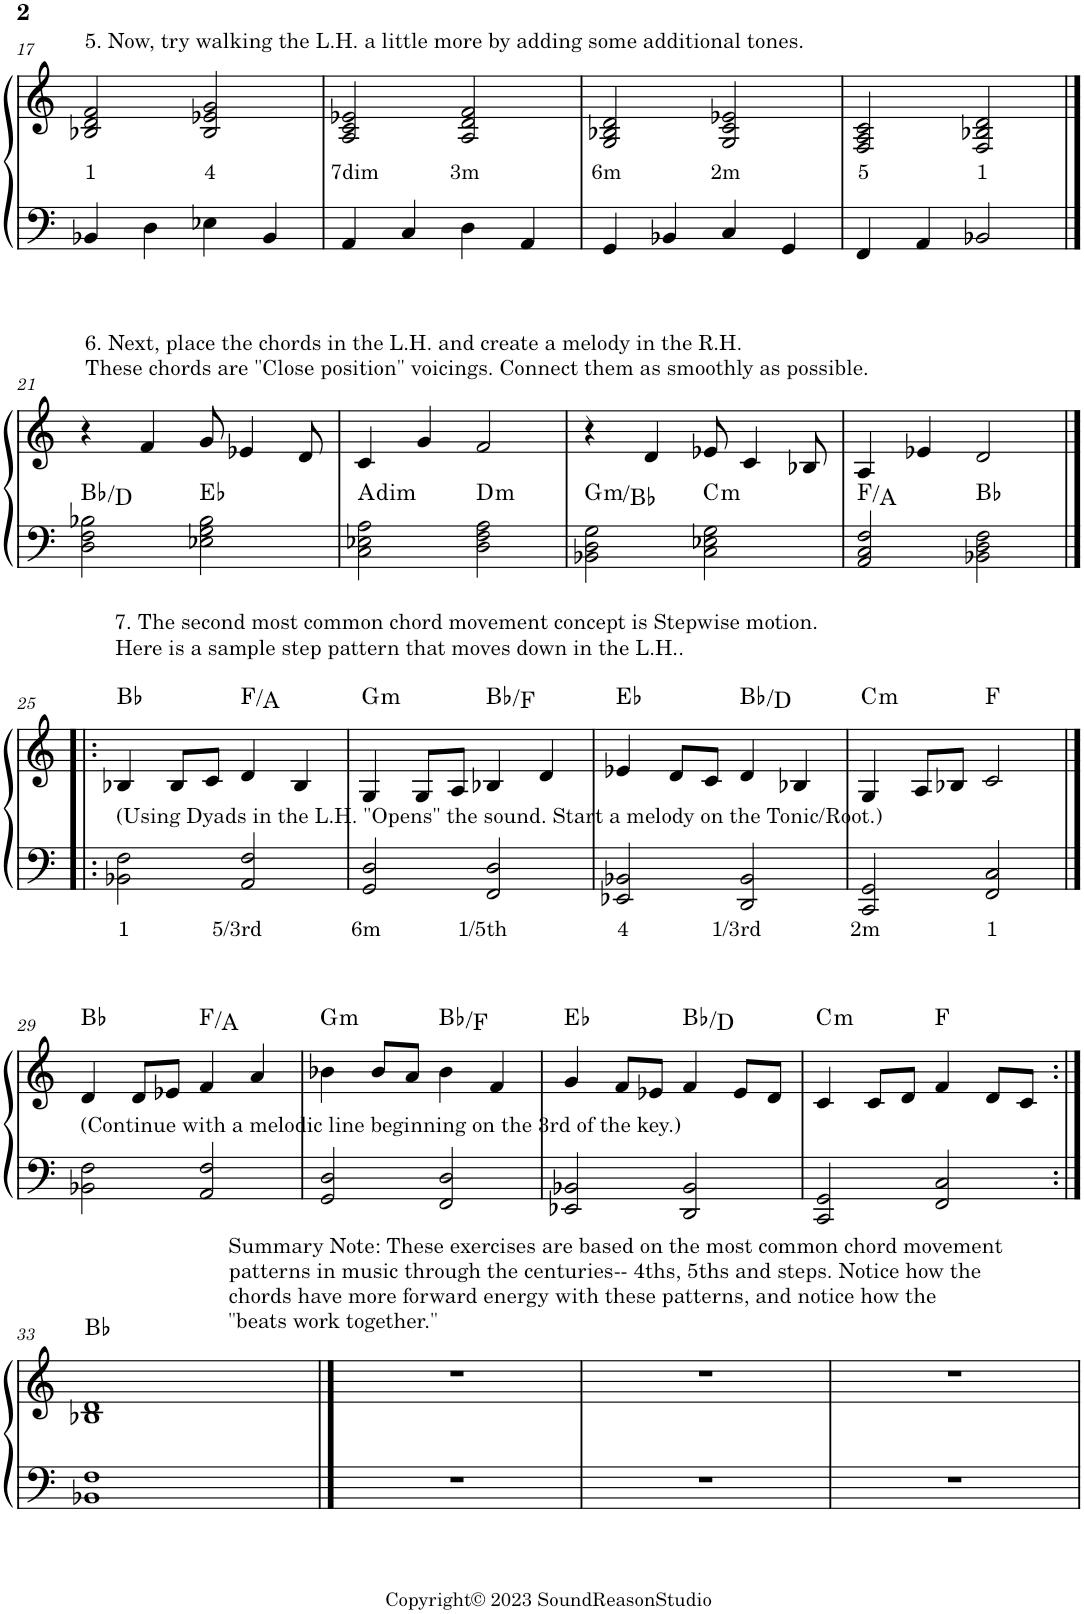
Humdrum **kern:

**kern	**text	**kern	**text	**harte
*part1	*part1	*part1	*part1	*part1
*staff2	*staff2	*staff1	*staff1	*
*I"Piano	*	*	*	*
*I'Pno.	*	*	*	*
!!LO:PB:g=z
*clefF4	*	*clefG2	*	*
*k[]	*	*k[]	*	*
*M4/4	*	*M4/4	*	*
=17	=17	=17	=17	=17
!	!	!LO:TX:a:t=5. Now, try walking the L.H. a little more by adding some additional tones.	!	!
!	!	!	!LO:LY:b	!
4BB-X/	.	2B-X/ 2d/ 2f/	1	.
4D\	.	.	.	.
!	!	!	!LO:LY:b	!
4E-X\	.	2B-/ 2e-X/ 2g/	4	.
4BB-/	.	.	.	.
=18	=18	=18	=18	=18
!	!	!	!LO:LY:b	!
4AA/	.	2A/ 2c/ 2e-X/	7dim	.
4C/	.	.	.	.
!	!	!	!LO:LY:b	!
4D\	.	2A/ 2d/ 2f/	3m	.
4AA/	.	.	.	.
=19	=19	=19	=19	=19
!	!	!	!LO:LY:b	!
4GG/	.	2G/ 2B-X/ 2d/	6m	.
4BB-X/	.	.	.	.
!	!	!	!LO:LY:b	!
4C/	.	2G/ 2c/ 2e-X/	2m	.
4GG/	.	.	.	.
=20	=20	=20	=20	=20
!	!	!	!LO:LY:b	!
4FF/	.	2F/ 2A/ 2c/	5	.
4AA/	.	.	.	.
!	!	!	!LO:LY:b	!
2BB-X/	.	2F/ 2B-X/ 2d/	1	.
!!LO:LB:g=z
==21	==21	==21	==21	==21
!	!	!LO:TX:a:t=6. Next, place the chords in the L.H. and create a melody in the R.H.	!	!
!	!	!LO:TX:a:t=These chords are "Close position" voicings. Connect them as smoothly as possible.	!	!
2D\ 2F\ 2B-X\	.	4r	.	Bb:maj/3
.	.	4f/	.	.
2E-X\ 2G\ 2B-\	.	8g/	.	Eb:maj
.	.	4e-X/	.	.
.	.	8d/	.	.
=22	=22	=22	=22	=22
!	!	!	!	!LO:H:kt=dim
2C\ 2E-X\ 2A\	.	4c/	.	A:dim
.	.	4g/	.	.
!	!	!	!	!LO:H:kt=m
2D\ 2F\ 2A\	.	2f/	.	D:min
=23	=23	=23	=23	=23
!	!	!	!	!LO:H:kt=m
2BB-X\ 2D\ 2G\	.	4r	.	G:min/b3
.	.	4d/	.	.
!	!	!	!	!LO:H:kt=m
2C\ 2E-X\ 2G\	.	8e-X/	.	C:min
.	.	4c/	.	.
.	.	8B-X/	.	.
=24	=24	=24	=24	=24
2AA/ 2C/ 2F/	.	4A/	.	F:maj/3
.	.	4e-X/	.	.
2BB-X\ 2D\ 2F\	.	2d/	.	Bb:maj
!!LO:LB:g=z
=25|!:	=25|!:	=25|!:	=25|!:	=25|!:
!	!	!LO:TX:a:t=7. The second most common chord movement concept is Stepwise motion.	!	!
!	!	!LO:TX:a:t=Here is a sample step pattern that moves down in the L.H..	!	!
!LO:TX:a:t=(Using Dyads in the L.H. "Opens" the sound. Start a melody on the Tonic/Root.)	!	!	!	!
!	!LO:LY:b	!	!	!
2BB-X\ 2F\	1	4B-X/	.	Bb:maj
.	.	8B-/L	.	.
.	.	8c/J	.	.
!	!LO:LY:b	!	!	!
2AA/ 2F/	5/3rd	4d/	.	F:maj/3
.	.	4B-/	.	.
=26	=26	=26	=26	=26
!	!LO:LY:b	!	!	!LO:H:kt=m
2GG/ 2D/	6m	4G/	.	G:min
.	.	8G/L	.	.
.	.	8A/J	.	.
!	!LO:LY:b	!	!	!
2FF/ 2D/	1/5th	4B-X/	.	Bb:maj/5
.	.	4d/	.	.
=27	=27	=27	=27	=27
!	!LO:LY:b	!	!	!
2EE-X/ 2BB-X/	4	4e-X/	.	Eb:maj
.	.	8d/L	.	.
.	.	8c/J	.	.
!	!LO:LY:b	!	!	!
2DD/ 2BB-/	1/3rd	4d/	.	Bb:maj/3
.	.	4B-X/	.	.
=28	=28	=28	=28	=28
!	!LO:LY:b	!	!	!LO:H:kt=m
2CC/ 2GG/	2m	4G/	.	C:min
.	.	8A/L	.	.
.	.	8B-X/J	.	.
!	!LO:LY:b	!	!	!
2FF/ 2C/	1	2c/	.	F:maj
!!LO:LB:g=z
==29	==29	==29	==29	==29
!LO:TX:a:t=(Continue with a melodic line beginning on the 3rd of the key.)	!	!	!	!
2BB-X\ 2F\	.	4d/	.	Bb:maj
.	.	8d/L	.	.
.	.	8e-X/J	.	.
2AA/ 2F/	.	4f/	.	F:maj/3
.	.	4a/	.	.
=30	=30	=30	=30	=30
!	!	!	!	!LO:H:kt=m
2GG/ 2D/	.	4b-X\	.	G:min
.	.	8b-/L	.	.
.	.	8a/J	.	.
2FF/ 2D/	.	4b-\	.	Bb:maj/5
.	.	4f/	.	.
=31	=31	=31	=31	=31
2EE-X/ 2BB-X/	.	4g/	.	Eb:maj
.	.	8f/L	.	.
.	.	8e-X/J	.	.
2DD/ 2BB-/	.	4f/	.	Bb:maj/3
.	.	8e-/L	.	.
.	.	8d/J	.	.
=32	=32	=32	=32	=32
!	!	!	!	!LO:H:kt=m
2CC/ 2GG/	.	4c/	.	C:min
.	.	8c/L	.	.
.	.	8d/J	.	.
2FF/ 2C/	.	4f/	.	F:maj
.	.	8d/L	.	.
.	.	8c/J	.	.
!!LO:LB:g=z
=33:|!	=33:|!	=33:|!	=33:|!	=33:|!
1BB-X 1F	.	1B-X 1d	.	Bb:maj
==34	==34	==34	==34	==34
!	!	!LO:TX:a:t=Summary Note&colon; These exercises are based on the most common chord movement	!	!
!	!	!LO:TX:a:t=patterns in music through the centuries-- 4ths, 5ths and steps. Notice how the	!	!
!	!	!LO:TX:a:t=chords have more forward energy with these patterns, and notice how the	!	!
!	!	!LO:TX:a:t="beats work together."	!	!
1r	.	1r	.	.
=35	=35	=35	=35	=35
1r	.	1r	.	.
=36	=36	=36	=36	=36
1r	.	1r	.	.
=	=	=	=	=
*-	*-	*-	*-	*-
